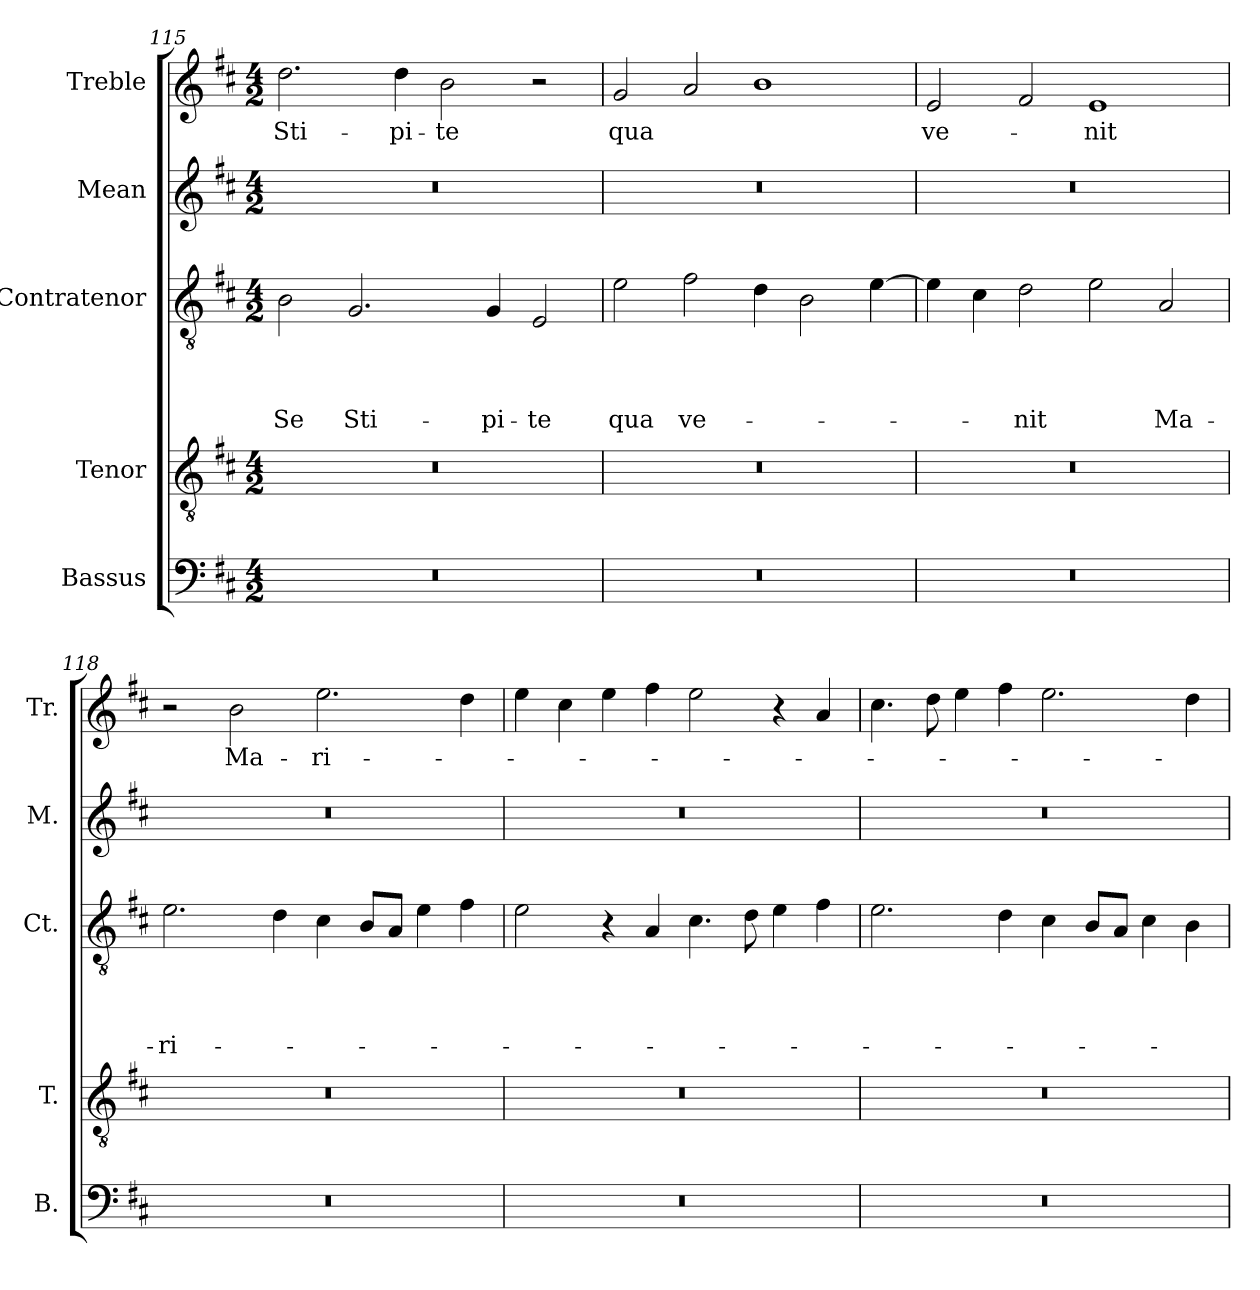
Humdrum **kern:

**kern	**kern	**kern	**text	**text	**text	**text	**kern	**kern	**text
*part5	*part4	*part3	*part3	*part3	*part3	*part3	*part2	*part1	*part1
*staff5	*staff4	*staff3	*staff3	*staff3	*staff3	*staff3	*staff2	*staff1	*staff1
*I"Bassus	*I"Tenor	*I"Contratenor	*	*	*	*	*I"Mean	*I"Treble	*
*I'B.	*I'T.	*I'Ct.	*	*	*	*	*I'M.	*I'Tr.	*
!!LO:LB:g=z
*clefF4	*clefGv2	*clefGv2	*	*	*	*	*clefG2	*clefG2	*
*k[f#c#]	*k[f#c#]	*k[f#c#]	*	*	*	*	*k[f#c#]	*k[f#c#]	*
*D:	*D:	*D:	*	*	*	*	*D:	*D:	*
*M4/2	*M4/2	*M4/2	*	*	*	*	*M4/2	*M4/2	*
=115	=115	=115	=115	=115	=115	=115	=115	=115	=115
!	!	!	!	!	!	!LO:LY:b	!	!	!LO:LY:b
0r	0r	2B\	.	.	.	-Se	0r	2.dd\	Sti-
!	!	!	!	!	!	!LO:LY:b	!	!	!
.	.	2.G/	.	.	.	Sti-	.	.	.
!	!	!	!	!	!	!	!	!	!LO:LY:b
.	.	.	.	.	.	.	.	4dd\	-pi-
!	!	!	!	!	!	!	!	!	!LO:LY:b
.	.	.	.	.	.	.	.	2b\	-te
!	!	!	!	!	!	!LO:LY:b	!	!	!
.	.	4G/	.	.	.	-pi-	.	.	.
!	!	!	!	!	!	!LO:LY:b	!	!	!
.	.	2E/	.	.	.	-te	.	2r	.
=116	=116	=116	=116	=116	=116	=116	=116	=116	=116
!	!	!	!	!	!	!LO:LY:b	!	!	!LO:LY:b
0r	0r	2e\	.	.	.	qua	0r	2g/	qua
!	!	!	!	!	!	!LO:LY:b	!	!	!
.	.	2f#\	.	.	.	ve-	.	2a/	.
.	.	4d\	.	.	.	.	.	1b	.
.	.	2B\	.	.	.	.	.	.	.
.	.	[>4e\	.	.	.	.	.	.	.
=117	=117	=117	=117	=117	=117	=117	=117	=117	=117
!	!	!	!	!	!	!	!	!	!LO:LY:b
0r	0r	4e\]	.	.	.	.	0r	2e/	ve-
.	.	4c#\	.	.	.	.	.	.	.
!	!	!	!	!	!	!LO:LY:b	!	!	!
.	.	2d\	.	.	.	-nit	.	2f#/	.
!	!	!	!	!	!	!	!	!	!LO:LY:b
.	.	2e\	.	.	.	.	.	1e	-nit
!	!	!	!	!	!	!LO:LY:b	!	!	!
.	.	2A/	.	.	.	Ma-	.	.	.
=118	=118	=118	=118	=118	=118	=118	=118	=118	=118
!	!	!	!	!	!	!LO:LY:b	!	!	!
0r	0r	2.e\	.	.	.	-ri-	0r	2r	.
!	!	!	!	!	!	!	!	!	!LO:LY:b
.	.	.	.	.	.	.	.	2b\	Ma-
.	.	4d\	.	.	.	.	.	.	.
!	!	!	!	!	!	!	!	!	!LO:LY:b
.	.	4c#\	.	.	.	.	.	2.ee\	-ri-
.	.	8B/L	.	.	.	.	.	.	.
.	.	8A/J	.	.	.	.	.	.	.
.	.	4e\	.	.	.	.	.	.	.
.	.	4f#\	.	.	.	.	.	4dd\	.
!!LO:LB:g=z
=119	=119	=119	=119	=119	=119	=119	=119	=119	=119
0r	0r	2e\	.	.	.	.	0r	4ee\	.
.	.	.	.	.	.	.	.	4cc#\	.
.	.	4r	.	.	.	.	.	4ee\	.
.	.	4A/	.	.	.	.	.	4ff#\	.
.	.	4.c#\	.	.	.	.	.	2ee\	.
.	.	8d\	.	.	.	.	.	.	.
.	.	4e\	.	.	.	.	.	4r	.
.	.	4f#\	.	.	.	.	.	4a/	.
=120	=120	=120	=120	=120	=120	=120	=120	=120	=120
0r	0r	2.e\	.	.	.	.	0r	4.cc#\	.
.	.	.	.	.	.	.	.	8dd\	.
.	.	.	.	.	.	.	.	4ee\	.
.	.	4d\	.	.	.	.	.	4ff#\	.
.	.	4c#\	.	.	.	.	.	2.ee\	.
.	.	8B/L	.	.	.	.	.	.	.
.	.	8A/J	.	.	.	.	.	.	.
.	.	4c#\	.	.	.	.	.	.	.
.	.	4B\	.	.	.	.	.	4dd\	.
=	=	=	=	=	=	=	=	=	=
*-	*-	*-	*-	*-	*-	*-	*-	*-	*-
